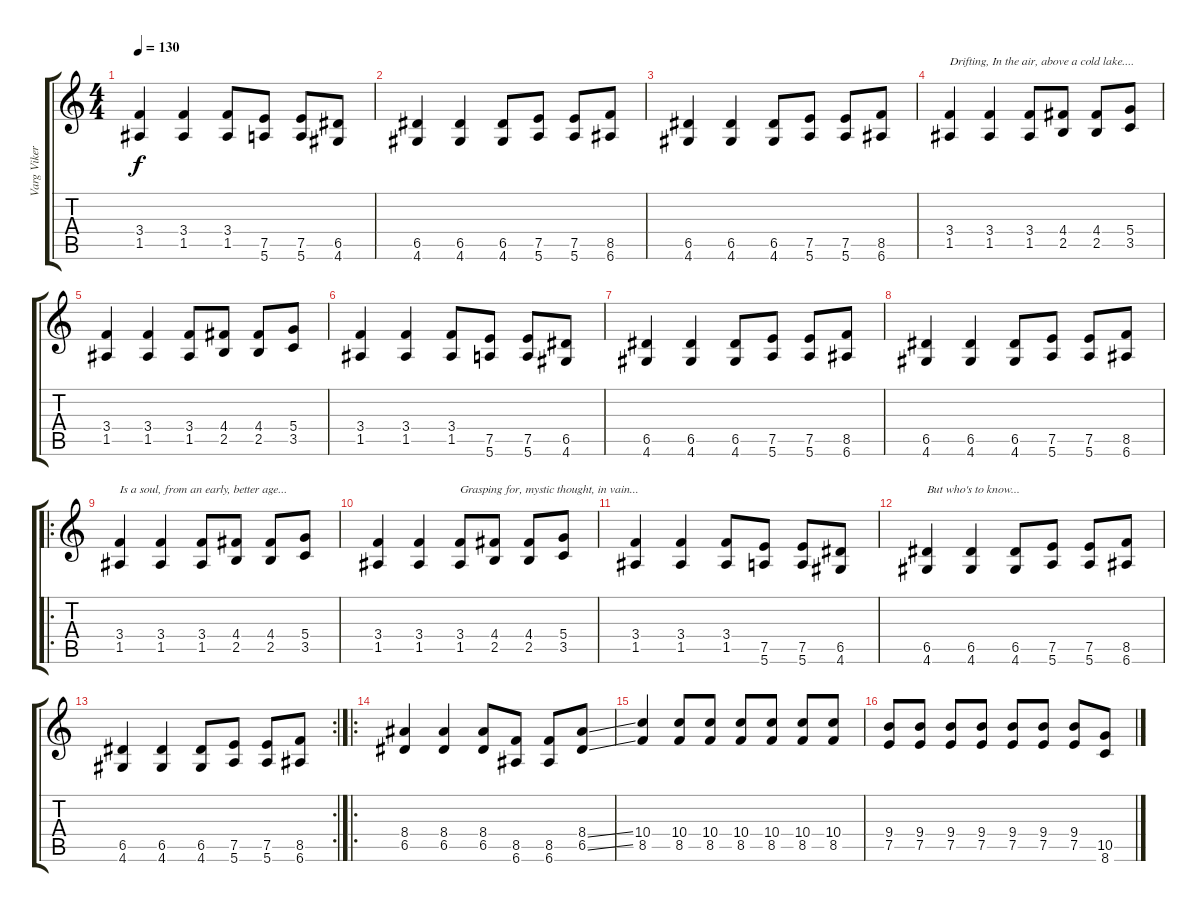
\track ("Varg Vikernes (Lead Guitar)" "Varg Viker") {instrument distortionguitar}
\staff {score tabs}
\tuning (E4 B3 G3 D3 A2 E2) {hide}
\ts (4 4)
\tempo 130
\clef g2
\ks c
(3.4 1.5).4{dy f} (3.4 1.5).4 (3.4 1.5).8 (7.5 5.6).8 (7.5 5.6).8 (6.5 4.6).8 |
(6.5 4.6).4 (6.5 4.6).4 (6.5 4.6).8 (7.5 5.6).8 (7.5 5.6).8 (8.5 6.6).8 |
(6.5 4.6).4 (6.5 4.6).4 (6.5 4.6).8 (7.5 5.6).8 (7.5 5.6).8 (8.5 6.6).8 |
(3.4 1.5).4{txt "Drifting, In the air, above a cold lake...."} (3.4 1.5).4 (3.4 1.5).8 (4.4 2.5).8 (4.4 2.5).8 (5.4 3.5).8 |
(3.4 1.5).4 (3.4 1.5).4 (3.4 1.5).8 (4.4 2.5).8 (4.4 2.5).8 (5.4 3.5).8 |
(3.4 1.5).4 (3.4 1.5).4 (3.4 1.5).8 (7.5 5.6).8 (7.5 5.6).8 (6.5 4.6).8 |
(6.5 4.6).4 (6.5 4.6).4 (6.5 4.6).8 (7.5 5.6).8 (7.5 5.6).8 (8.5 6.6).8 |
(6.5 4.6).4 (6.5 4.6).4 (6.5 4.6).8 (7.5 5.6).8 (7.5 5.6).8 (8.5 6.6).8 |
\ro
(3.4 1.5).4{txt "Is a soul, from an early, better age... "} (3.4 1.5).4 (3.4 1.5).8 (4.4 2.5).8 (4.4 2.5).8 (5.4 3.5).8 |
(3.4 1.5).4 (3.4 1.5).4 (3.4 1.5).8{txt "Grasping for, mystic thought, in vain..."} (4.4 2.5).8 (4.4 2.5).8 (5.4 3.5).8 |
(3.4 1.5).4 (3.4 1.5).4 (3.4 1.5).8 (7.5 5.6).8 (7.5 5.6).8 (6.5 4.6).8 |
(6.5 4.6).4{txt "But who's to know..."} (6.5 4.6).4 (6.5 4.6).8 (7.5 5.6).8 (7.5 5.6).8 (8.5 6.6).8 |
\rc 2
(6.5 4.6).4 (6.5 4.6).4 (6.5 4.6).8 (7.5 5.6).8 (7.5 5.6).8 (8.5 6.6).8 |
\ro
(8.4 6.5).4 (8.4 6.5).4 (8.4 6.5).8 (8.5 6.6).8 (8.5 6.6).8 (8.4{ss} 6.5{ss}).8 |
(10.4 8.5).4 (10.4 8.5).8 (10.4 8.5).8 (10.4 8.5).8 (10.4 8.5).8 (10.4 8.5).8 (10.4 8.5).8 |
(9.4 7.5).8 (9.4 7.5).8 (9.4 7.5).8 (9.4 7.5).8 (9.4 7.5).8 (9.4 7.5).8 (9.4 7.5).8 (10.5 8.6).8
